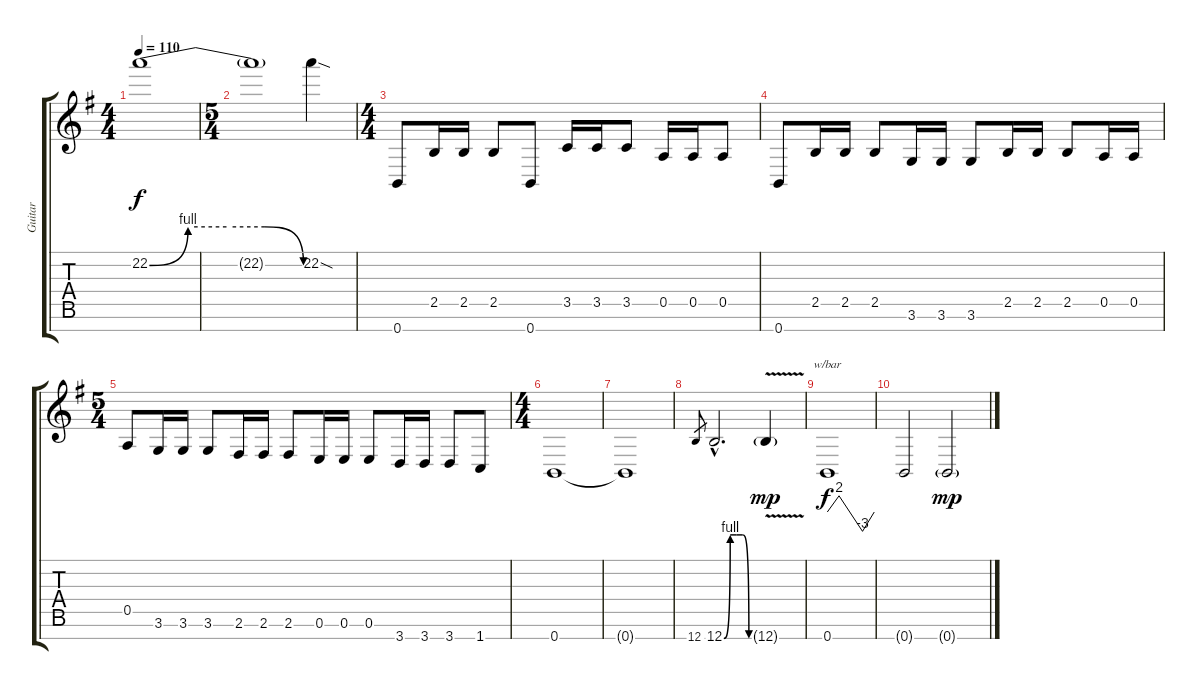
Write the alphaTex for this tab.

\track ("Guitar" "Guitar") {instrument distortionguitar}
\staff {score tabs}
\tuning (E4 B3 G3 D3 A2 E2 B1) {hide}
\ts (4 4)
\tempo 110
\clef g2
\ks g
22.2{be (custom 0 0 15 4 30 4 45 4 60 0)}.1{dy f} |
\ts (5 4)
22.2{t}.1 22.2{sod}.4 |
\ts (4 4)
0.7.8 2.5.16 2.5.16 2.5.8 0.7.8 3.5.16 3.5.16 3.5.8 0.5.16 0.5.16 0.5.8 |
0.7.8 2.5.16 2.5.16 2.5.8 3.6.16 3.6.16 3.6.8 2.5.16 2.5.16 2.5.8 0.5.16 0.5.16 |
\ts (5 4)
0.5.8 3.6.16 3.6.16 3.6.8 2.6.16 2.6.16 2.6.8 0.6.16 0.6.16 0.6.8 3.7.16 3.7.16 3.7.8 1.7.8 |
\ts (4 4)
0.7.1 |
0.7{t}.1 |
12.7.8{gr} 12.7{be (custom 0 0 15 4 30 4 45 4 60 0) hac}.2{d} 12.7{v g}.4{dy mp} |
0.7.1{tbe (custom default 0 0 15 8 45 -12 60 0) dy f} |
0.7{t}.2 0.7{g}.2{dy mp}
